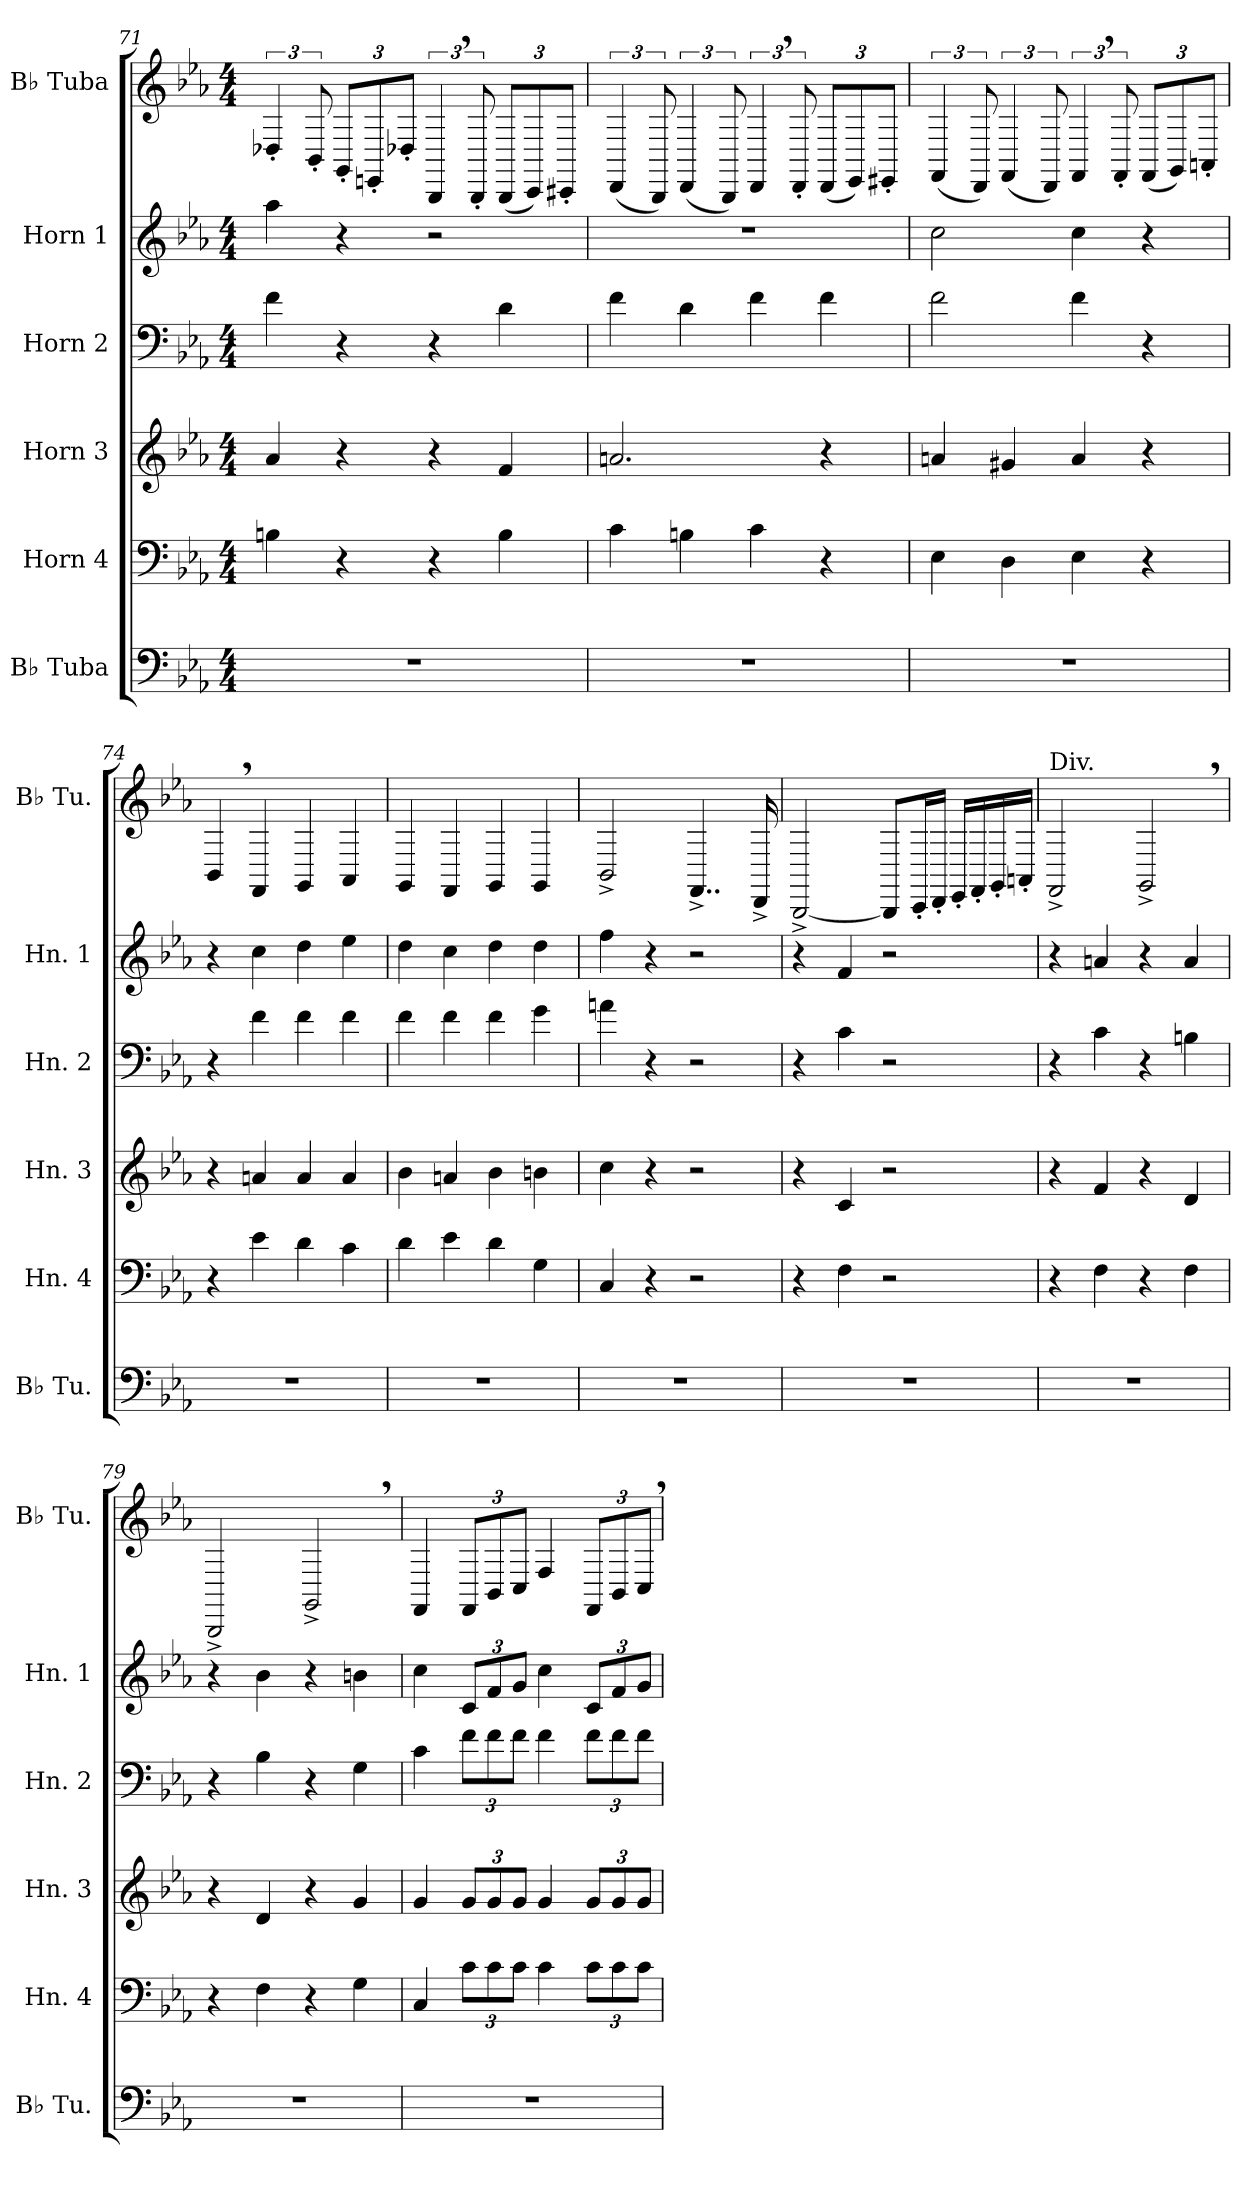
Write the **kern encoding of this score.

**kern	**kern	**kern	**kern	**kern	**kern
*part6	*part5	*part4	*part3	*part2	*part1
*staff6	*staff5	*staff4	*staff3	*staff2	*staff1
*I"B♭ Tuba	*I"Horn 4	*I"Horn 3	*I"Horn 2	*I"Horn 1	*I"B♭ Tuba
*I'B♭ Tu.	*I'Hn. 4	*I'Hn. 3	*I'Hn. 2	*I'Hn. 1	*I'B♭ Tu.
!!LO:PB:g=z
*clefF4	*clefF4	*clefG2	*clefF4	*clefG2	*clefG2
*	*ITrd4c7	*ITrd4c7	*ITrd4c7	*ITrd4c7	*
*k[b-e-a-]	*k[b-e-a-d-]	*k[b-e-a-d-]	*k[b-e-a-d-]	*k[b-e-a-d-]	*k[b-e-a-]
*M4/4	*M4/4	*M4/4	*M4/4	*M4/4	*M4/4
=71	=71	=71	=71	=71	=71
1r	4En\	4d-/	4B-\	4dd-\	6D-X'/
.	.	.	.	.	12BB-'/
*	*	*	*	*	*Xbrackettup
.	4r	4r	4r	4r	12GG'/L
.	.	.	.	.	12EEn'/
.	.	.	.	.	12D-X'/J
*	*	*	*	*	*brackettup
.	4r	4r	4r	2r	6BBB-,/
.	.	.	.	.	12BBB-'/
*	*	*	*	*	*Xbrackettup
.	4E\	4B-/	4G\	.	(12BBB-/L
.	.	.	.	.	12CC/)
.	.	.	.	.	12CC#X'/J
=72	=72	=72	=72	=72	=72
*	*	*	*	*	*brackettup
1r	4F\	2.dn/	4B-\	1r	(6DD/
.	.	.	.	.	12BBB-/)
.	4En\	.	4G\	.	(6DD/
.	.	.	.	.	12BBB-/)
.	4F\	.	4B-\	.	6DD,/
.	.	.	.	.	12DD'/
*	*	*	*	*	*Xbrackettup
.	4r	4r	4B-\	.	(12DD/L
.	.	.	.	.	12EE-/)
.	.	.	.	.	12EE#X'/J
!!LO:LB:g=z
=73	=73	=73	=73	=73	=73
*	*	*	*	*	*brackettup
1r	4AA-\	4dn/	2B-\	2f\	(6FF/
.	.	.	.	.	12DD/)
.	4GG\	4c#X/	.	.	(6FF/
.	.	.	.	.	12DD/)
.	4AA-\	4d/	4B-\	4f\	6FF,/
.	.	.	.	.	12FF'/
*	*	*	*	*	*Xbrackettup
.	4r	4r	4r	4r	(12FF/L
.	.	.	.	.	12GG/)
.	.	.	.	.	12AAn'/J
=74	=74	=74	=74	=74	=74
1r	4r	4r	4r	4r	4BB-,/
.	4A-\	4dn/	4B-\	4f\	4FF/
.	4G\	4d/	4B-\	4g\	4GG/
.	4F\	4d/	4B-\	4a-\	4AA-/
=75	=75	=75	=75	=75	=75
1r	4G\	4e-\	4B-\	4g\	4GG/
.	4A-\	4dn/	4B-\	4f\	4FF/
.	4G\	4e-\	4B-\	4g\	4GG/
.	4C\	4en\	4c\	4g\	4GG/
=76	=76	=76	=76	=76	=76
1r	4FF/	4f\	4dn\	4b-\	2BB-^/
.	4r	4r	4r	4r	.
.	2r	2r	2r	2r	4..FF^/
.	.	.	.	.	16DD^/
!!LO:PB:g=z
=77	=77	=77	=77	=77	=77
1r	4r	4r	4r	4r	[2BBB-^/
.	4BB-\	4F/	4F\	4B-/	.
.	2r	2r	2r	2r	8BBB-/L]
.	.	.	.	.	16CC'/L
.	.	.	.	.	16DD'/JJ
.	.	.	.	.	16EE-'/LL
.	.	.	.	.	16FF'/
.	.	.	.	.	16GG'/
.	.	.	.	.	16AAn'/JJ
=78	=78	=78	=78	=78	=78
!	!	!	!	!	!LO:TX:a:t=Div.
1r	4r	4r	4r	4r	2FF^/
.	4BB-\	4B-/	4F\	4dn/	.
.	4r	4r	4r	4r	2GG^,/
.	4BB-\	4G/	4En\	4d/	.
=79	=79	=79	=79	=79	=79
1r	4r	4r	4r	4r	2BBB-^/
.	4BB-\	4G/	4E-\	4e-\	.
.	4r	4r	4r	4r	2GG^,/
.	4C\	4c/	4C\	4en\	.
=80	=80	=80	=80	=80	=80
1r	4FF/	4c/	4F\	4f\	4FF/
*	*Xbrackettup	*Xbrackettup	*Xbrackettup	*Xbrackettup	*
.	12F\L	12c/L	12B-\L	12F/L	12FF/L
.	12F\	12c/	12B-\	12B-/	12BB-/
.	12F\J	12c/J	12B-\J	12c/J	12C/J
.	4F\	4c/	4B-\	4f\	4F/
.	12F\L	12c/L	12B-\L	12F/L	12FF/L
.	12F\	12c/	12B-\	12B-/	12BB-/
.	12F\J	12c/J	12B-\J	12c/J	12C,/J
=	=	=	=	=	=
*-	*-	*-	*-	*-	*-
